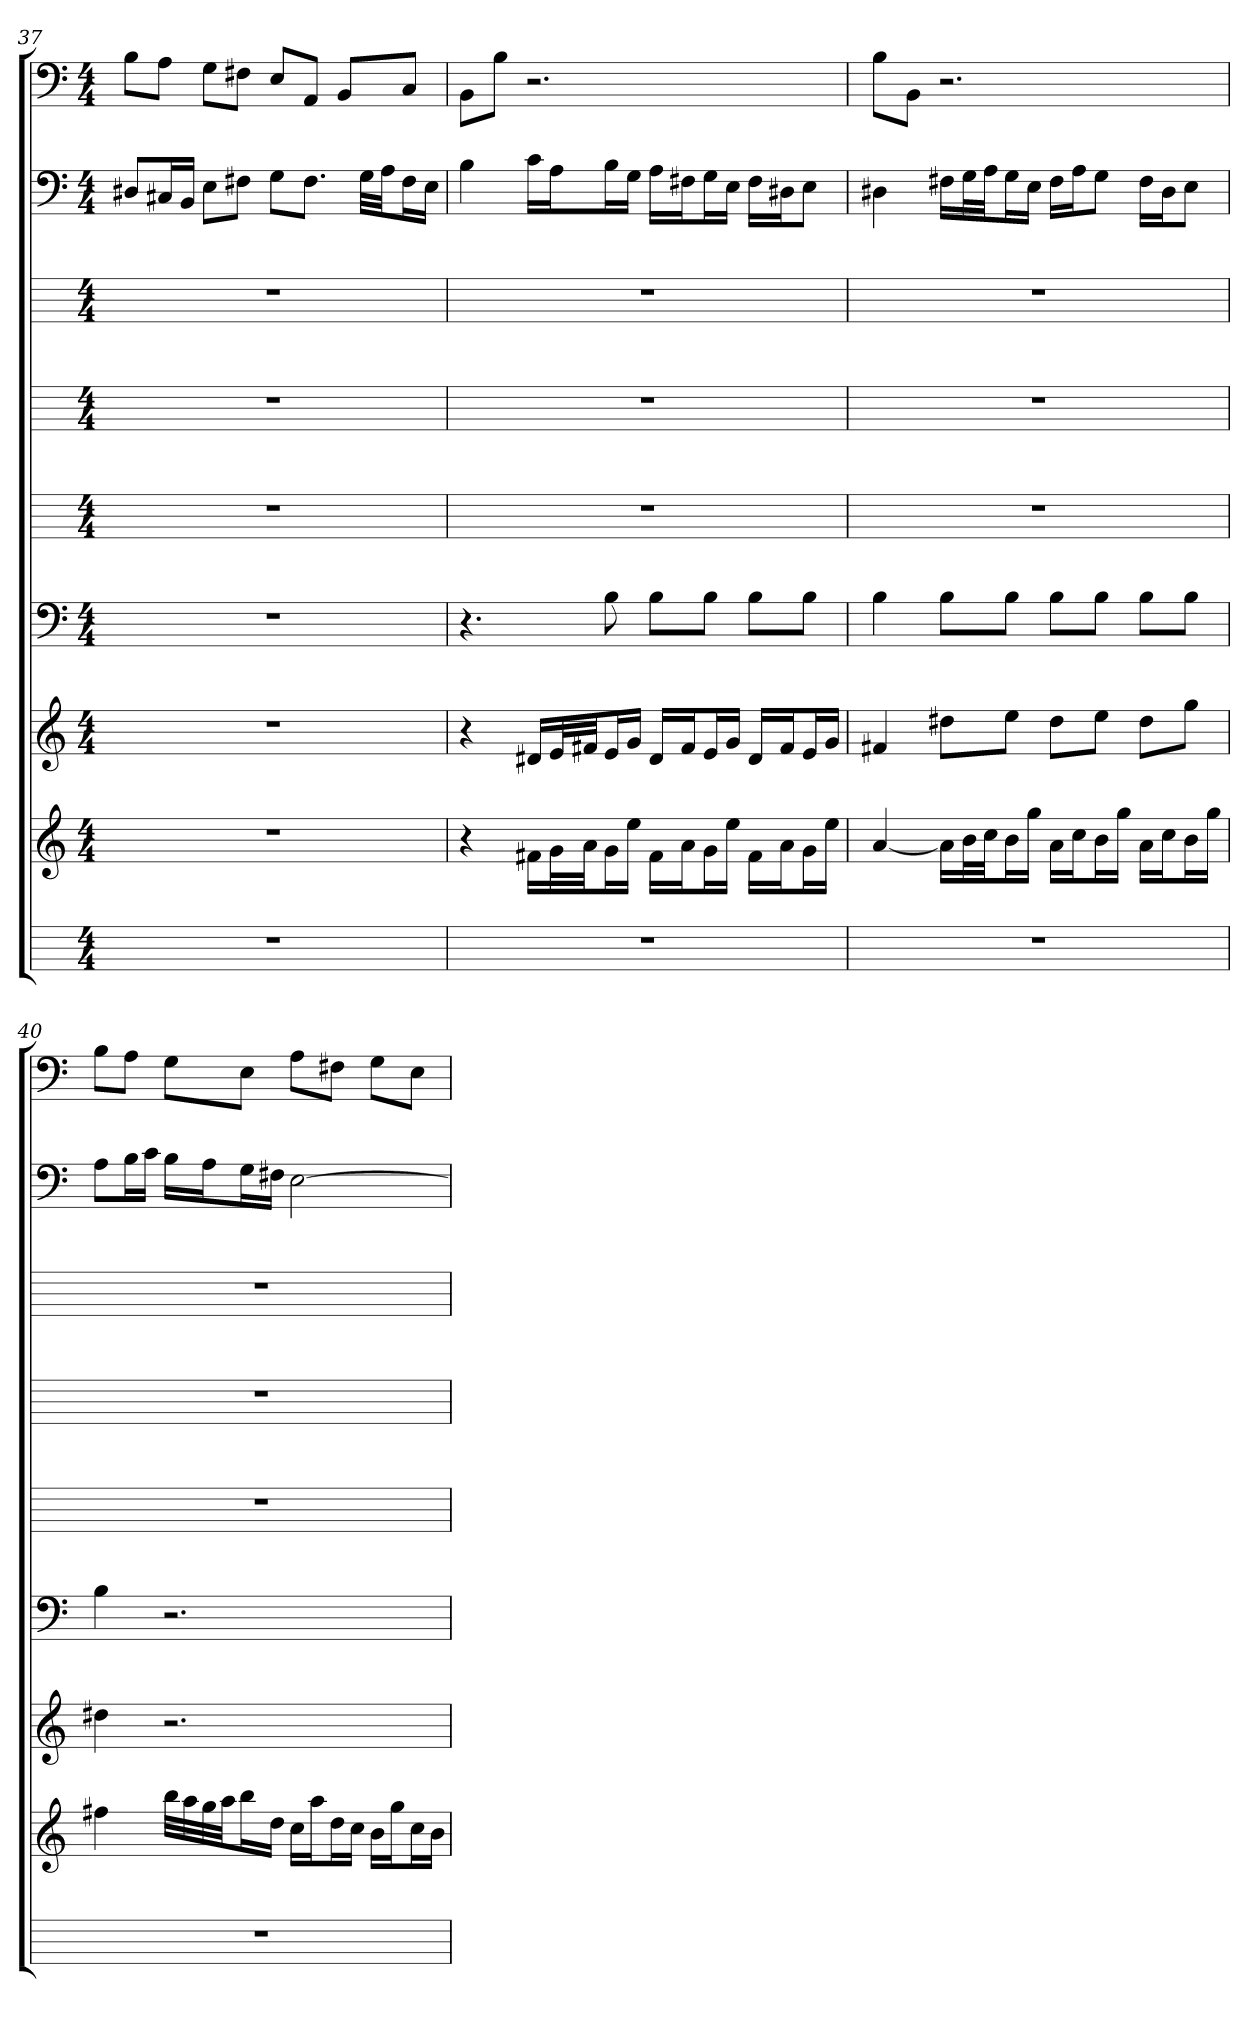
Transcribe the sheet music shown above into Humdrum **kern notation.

**kern	**kern	**kern	**kern	**kern	**kern	**kern	**kern	**kern
*part9	*part8	*part7	*part6	*part5	*part4	*part3	*part2	*part1
*staff9	*staff8	*staff7	*staff6	*staff5	*staff4	*staff3	*staff2	*staff1
*k[]	*k[]	*k[]	*k[]	*k[]	*k[]	*k[]	*k[]	*k[]
*C:	*C:	*C:	*C:	*C:	*C:	*C:	*C:	*C:
*M4/4	*M4/4	*M4/4	*M4/4	*M4/4	*M4/4	*M4/4	*M4/4	*M4/4
=37	=37	=37	=37	=37	=37	=37	=37	=37
1r	1r	1r	1r	1r	1r	1r	8D#XL	8BL
.	.	.	.	.	.	.	16C#XL	8AJ
.	.	.	.	.	.	.	16BBJJ	.
.	.	.	.	.	.	.	8EL	8GL
.	.	.	.	.	.	.	8F#XJ	8F#XJ
.	.	.	.	.	.	.	8GL	8EL
.	.	.	.	.	.	.	8.F#J	8AAJ
.	.	.	.	.	.	.	.	8BBL
.	.	.	.	.	.	.	32GLLL	.
.	.	.	.	.	.	.	32AJJ	.
.	.	.	.	.	.	.	16F#L	8CJ
.	.	.	.	.	.	.	16EJJ	.
=38	=38	=38	=38	=38	=38	=38	=38	=38
1r	4r	4r	4.r	1r	1r	1r	4B	8BBL
.	.	.	.	.	.	.	.	8BJ
.	16f#XLL	16d#XLL	.	.	.	.	16cLL	2.r
.	32gL	32eL	.	.	.	.	16AJ	.
.	32aJJ	32f#XJJ	.	.	.	.	.	.
.	16gL	16eL	8B	.	.	.	16BL	.
.	16eeJJ	16gJJ	.	.	.	.	16GJJ	.
.	16f#LL	16d#LL	8BL	.	.	.	16ALL	.
.	16aJ	16f#J	.	.	.	.	16F#XJ	.
.	16gL	16eL	8BJ	.	.	.	16GL	.
.	16eeJJ	16gJJ	.	.	.	.	16EJJ	.
.	16f#LL	16d#LL	8BL	.	.	.	16F#LL	.
.	16aJ	16f#J	.	.	.	.	16D#XJ	.
.	16gL	16eL	8BJ	.	.	.	8EJ	.
.	16eeJJ	16gJJ	.	.	.	.	.	.
=39	=39	=39	=39	=39	=39	=39	=39	=39
1r	[4a	4f#X	4B	1r	1r	1r	4D#X	8BL
.	.	.	.	.	.	.	.	8BBJ
.	16aLL]	8dd#XL	8BL	.	.	.	16F#XLL	2.r
.	32bL	.	.	.	.	.	32GL	.
.	32ccJJ	.	.	.	.	.	32AJJ	.
.	16bL	8eeJ	8BJ	.	.	.	16GL	.
.	16ggJJ	.	.	.	.	.	16EJJ	.
.	16aLL	8dd#L	8BL	.	.	.	16F#LL	.
.	16ccJ	.	.	.	.	.	16AJ	.
.	16bL	8eeJ	8BJ	.	.	.	8GJ	.
.	16ggJJ	.	.	.	.	.	.	.
.	16aLL	8dd#L	8BL	.	.	.	16F#LL	.
.	16ccJ	.	.	.	.	.	16D#J	.
.	16bL	8ggJ	8BJ	.	.	.	8EJ	.
.	16ggJJ	.	.	.	.	.	.	.
=40	=40	=40	=40	=40	=40	=40	=40	=40
1r	4ff#X	4dd#X	4B	1r	1r	1r	8AL	8BL
.	.	.	.	.	.	.	16BL	8AJ
.	.	.	.	.	.	.	16cJJ	.
.	32bbLLL	2.r	2.r	.	.	.	16BLL	8GL
.	32aa	.	.	.	.	.	.	.
.	32gg	.	.	.	.	.	16AJ	.
.	32aaJJ	.	.	.	.	.	.	.
.	16bbL	.	.	.	.	.	16GL	8EJ
.	16ddJJ	.	.	.	.	.	16F#XJJ	.
.	16ccLL	.	.	.	.	.	[2E	8AL
.	16aaJ	.	.	.	.	.	.	.
.	16ddL	.	.	.	.	.	.	8F#XJ
.	16ccJJ	.	.	.	.	.	.	.
.	16bLL	.	.	.	.	.	.	8GL
.	16ggJ	.	.	.	.	.	.	.
.	16ccL	.	.	.	.	.	.	8EJ
.	16bJJ	.	.	.	.	.	.	.
=	=	=	=	=	=	=	=	=
*-	*-	*-	*-	*-	*-	*-	*-	*-
